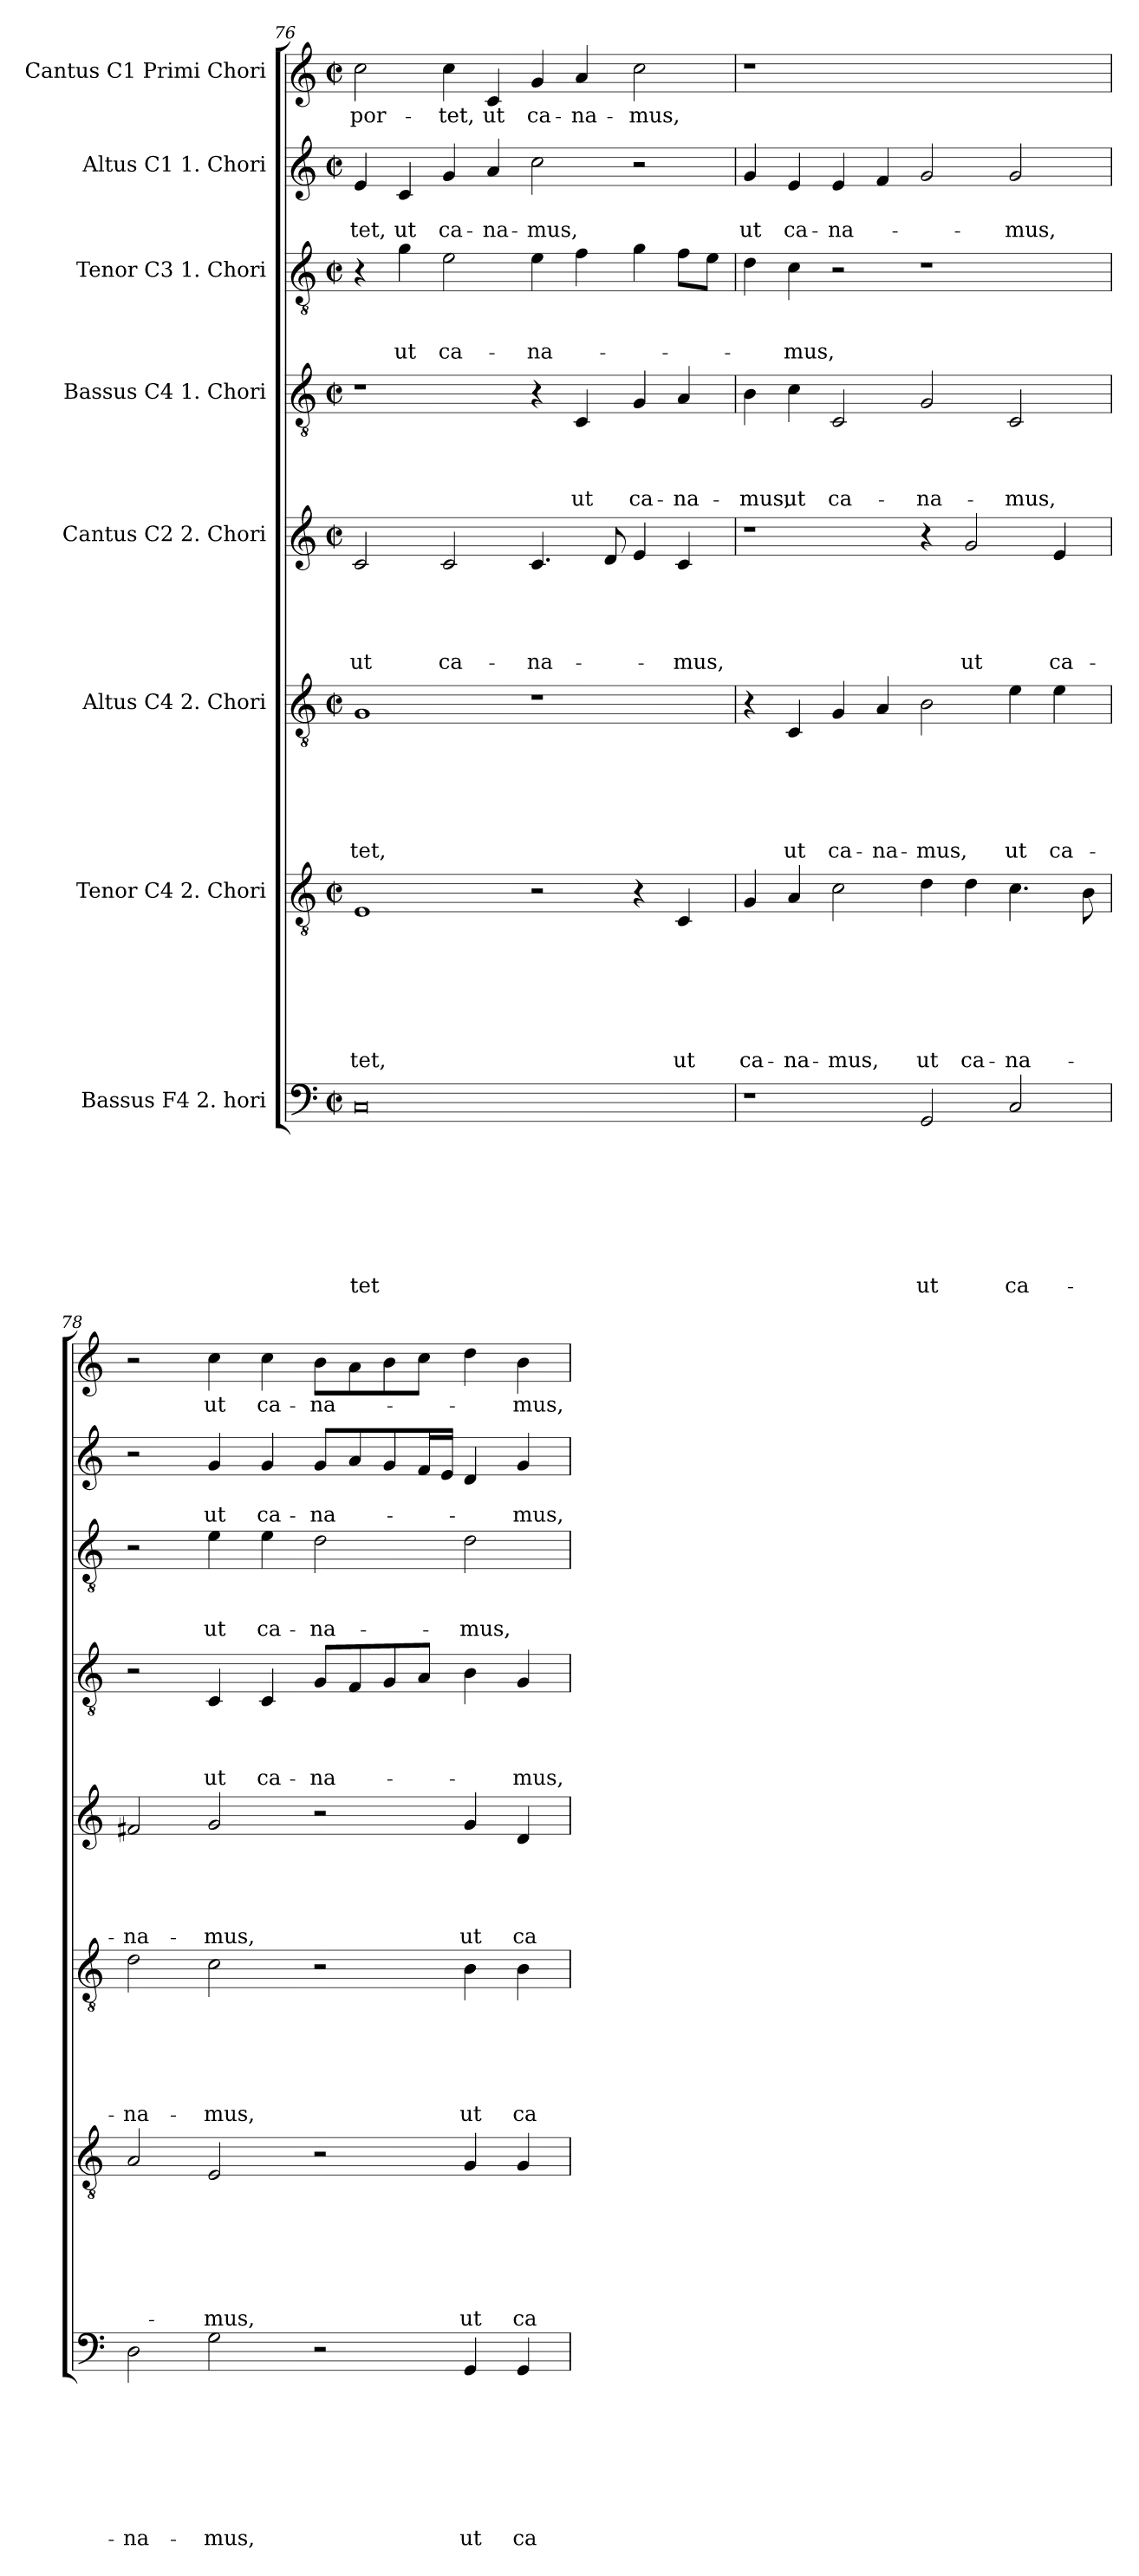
**kern	**text	**text	**text	**text	**text	**text	**text	**text	**kern	**text	**text	**text	**text	**text	**text	**text	**kern	**text	**text	**text	**text	**text	**text	**kern	**text	**text	**text	**text	**text	**kern	**text	**text	**text	**text	**kern	**text	**text	**text	**kern	**text	**text	**kern	**text
*part8	*part8	*part8	*part8	*part8	*part8	*part8	*part8	*part8	*part7	*part7	*part7	*part7	*part7	*part7	*part7	*part7	*part6	*part6	*part6	*part6	*part6	*part6	*part6	*part5	*part5	*part5	*part5	*part5	*part5	*part4	*part4	*part4	*part4	*part4	*part3	*part3	*part3	*part3	*part2	*part2	*part2	*part1	*part1
*staff8	*staff8	*staff8	*staff8	*staff8	*staff8	*staff8	*staff8	*staff8	*staff7	*staff7	*staff7	*staff7	*staff7	*staff7	*staff7	*staff7	*staff6	*staff6	*staff6	*staff6	*staff6	*staff6	*staff6	*staff5	*staff5	*staff5	*staff5	*staff5	*staff5	*staff4	*staff4	*staff4	*staff4	*staff4	*staff3	*staff3	*staff3	*staff3	*staff2	*staff2	*staff2	*staff1	*staff1
*I"Bassus F4 2. hori	*	*	*	*	*	*	*	*	*I"Tenor C4 2. Chori	*	*	*	*	*	*	*	*I"Altus C4 2. Chori	*	*	*	*	*	*	*I"Cantus C2 2. Chori	*	*	*	*	*	*I"Bassus C4 1. Chori	*	*	*	*	*I"Tenor C3 1. Chori	*	*	*	*I"Altus C1 1. Chori	*	*	*I"Cantus C1 Primi Chori	*
!!LO:LB:g=z
*clefF4	*	*	*	*	*	*	*	*	*clefGv2	*	*	*	*	*	*	*	*clefGv2	*	*	*	*	*	*	*clefG2	*	*	*	*	*	*clefGv2	*	*	*	*	*clefGv2	*	*	*	*clefG2	*	*	*clefG2	*
*k[]	*	*	*	*	*	*	*	*	*k[]	*	*	*	*	*	*	*	*k[]	*	*	*	*	*	*	*k[]	*	*	*	*	*	*k[]	*	*	*	*	*k[]	*	*	*	*k[]	*	*	*k[]	*
*C:	*	*	*	*	*	*	*	*	*C:	*	*	*	*	*	*	*	*C:	*	*	*	*	*	*	*C:	*	*	*	*	*	*C:	*	*	*	*	*C:	*	*	*	*C:	*	*	*C:	*
*M2/2	*	*	*	*	*	*	*	*	*M2/2	*	*	*	*	*	*	*	*M2/2	*	*	*	*	*	*	*M2/2	*	*	*	*	*	*M2/2	*	*	*	*	*M2/2	*	*	*	*M2/2	*	*	*M2/2	*
*met(c|)	*	*	*	*	*	*	*	*	*met(c|)	*	*	*	*	*	*	*	*met(c|)	*	*	*	*	*	*	*met(c|)	*	*	*	*	*	*met(c|)	*	*	*	*	*met(c|)	*	*	*	*met(c|)	*	*	*met(c|)	*
=76	=76	=76	=76	=76	=76	=76	=76	=76	=76	=76	=76	=76	=76	=76	=76	=76	=76	=76	=76	=76	=76	=76	=76	=76	=76	=76	=76	=76	=76	=76	=76	=76	=76	=76	=76	=76	=76	=76	=76	=76	=76	=76	=76
0C	.	.	.	.	.	.	.	-tet	1E	.	.	.	.	.	.	-tet,	1G	.	.	.	.	.	-tet,	2c/	.	.	.	.	ut	1r	.	.	.	.	4r	.	.	.	4e/	.	-tet,	2cc\	-por-
.	.	.	.	.	.	.	.	.	.	.	.	.	.	.	.	.	.	.	.	.	.	.	.	.	.	.	.	.	.	.	.	.	.	.	4g\	.	.	ut	4c/	.	ut	.	.
.	.	.	.	.	.	.	.	.	.	.	.	.	.	.	.	.	.	.	.	.	.	.	.	2c/	.	.	.	.	ca-	.	.	.	.	.	2e\	.	.	ca-	4g/	.	ca-	4cc\	-tet,
.	.	.	.	.	.	.	.	.	.	.	.	.	.	.	.	.	.	.	.	.	.	.	.	.	.	.	.	.	.	.	.	.	.	.	.	.	.	.	4a/	.	-na-	4c/	ut
.	.	.	.	.	.	.	.	.	2r	.	.	.	.	.	.	.	1r	.	.	.	.	.	.	4.c/	.	.	.	.	-na-	4r	.	.	.	.	4e\	.	.	-na-	2cc\	.	-mus,	4g/	ca-
.	.	.	.	.	.	.	.	.	.	.	.	.	.	.	.	.	.	.	.	.	.	.	.	.	.	.	.	.	.	4C/	.	.	.	ut	4f\	.	.	.	.	.	.	4a/	-na-
.	.	.	.	.	.	.	.	.	.	.	.	.	.	.	.	.	.	.	.	.	.	.	.	8d/	.	.	.	.	.	.	.	.	.	.	.	.	.	.	.	.	.	.	.
.	.	.	.	.	.	.	.	.	4r	.	.	.	.	.	.	.	.	.	.	.	.	.	.	4e/	.	.	.	.	.	4G/	.	.	.	ca-	4g\	.	.	.	2r	.	.	2cc\	-mus,
.	.	.	.	.	.	.	.	.	4C/	.	.	.	.	.	.	ut	.	.	.	.	.	.	.	4c/	.	.	.	.	-mus,	4A/	.	.	.	-na-	8f\L	.	.	.	.	.	.	.	.
.	.	.	.	.	.	.	.	.	.	.	.	.	.	.	.	.	.	.	.	.	.	.	.	.	.	.	.	.	.	.	.	.	.	.	8e\J	.	.	.	.	.	.	.	.
=77	=77	=77	=77	=77	=77	=77	=77	=77	=77	=77	=77	=77	=77	=77	=77	=77	=77	=77	=77	=77	=77	=77	=77	=77	=77	=77	=77	=77	=77	=77	=77	=77	=77	=77	=77	=77	=77	=77	=77	=77	=77	=77	=77
1r	.	.	.	.	.	.	.	.	4G/	.	.	.	.	.	.	ca-	4r	.	.	.	.	.	.	1r	.	.	.	.	.	4B\	.	.	.	-mus,	4d\	.	.	.	4g/	.	ut	1r	.
.	.	.	.	.	.	.	.	.	4A/	.	.	.	.	.	.	-na-	4C/	.	.	.	.	.	ut	.	.	.	.	.	.	4c\	.	.	.	ut	4c\	.	.	-mus,	4e/	.	ca-	.	.
.	.	.	.	.	.	.	.	.	2c\	.	.	.	.	.	.	-mus,	4G/	.	.	.	.	.	ca-	.	.	.	.	.	.	2C/	.	.	.	ca-	2r	.	.	.	4e/	.	-na-	.	.
.	.	.	.	.	.	.	.	.	.	.	.	.	.	.	.	.	4A/	.	.	.	.	.	-na-	.	.	.	.	.	.	.	.	.	.	.	.	.	.	.	4f/	.	.	.	.
2GG/	.	.	.	.	.	.	.	ut	4d\	.	.	.	.	.	.	ut	2B\	.	.	.	.	.	-mus,	4r	.	.	.	.	.	2G/	.	.	.	-na-	1r	.	.	.	2g/	.	.	1ryy	.
.	.	.	.	.	.	.	.	.	4d\	.	.	.	.	.	.	ca-	.	.	.	.	.	.	.	2g/	.	.	.	.	ut	.	.	.	.	.	.	.	.	.	.	.	.	.	.
2C/	.	.	.	.	.	.	.	ca-	4.c\	.	.	.	.	.	.	-na-	4e\	.	.	.	.	.	ut	.	.	.	.	.	.	2C/	.	.	.	-mus,	.	.	.	.	2g/	.	-mus,	.	.
.	.	.	.	.	.	.	.	.	.	.	.	.	.	.	.	.	4e\	.	.	.	.	.	ca-	4e/	.	.	.	.	ca-	.	.	.	.	.	.	.	.	.	.	.	.	.	.
.	.	.	.	.	.	.	.	.	8B\	.	.	.	.	.	.	.	.	.	.	.	.	.	.	.	.	.	.	.	.	.	.	.	.	.	.	.	.	.	.	.	.	.	.
=78	=78	=78	=78	=78	=78	=78	=78	=78	=78	=78	=78	=78	=78	=78	=78	=78	=78	=78	=78	=78	=78	=78	=78	=78	=78	=78	=78	=78	=78	=78	=78	=78	=78	=78	=78	=78	=78	=78	=78	=78	=78	=78	=78
2D\	.	.	.	.	.	.	.	-na-	2A/	.	.	.	.	.	.	.	2d\	.	.	.	.	.	-na-	2f#X/	.	.	.	.	-na-	2r	.	.	.	.	2r	.	.	.	2r	.	.	2r	.
2G\	.	.	.	.	.	.	.	-mus,	2E/	.	.	.	.	.	.	-mus,	2c\	.	.	.	.	.	-mus,	2g/	.	.	.	.	-mus,	4C/	.	.	.	ut	4e\	.	.	ut	4g/	.	ut	4cc\	ut
.	.	.	.	.	.	.	.	.	.	.	.	.	.	.	.	.	.	.	.	.	.	.	.	.	.	.	.	.	.	4C/	.	.	.	ca-	4e\	.	.	ca-	4g/	.	ca-	4cc\	ca-
2r	.	.	.	.	.	.	.	.	2r	.	.	.	.	.	.	.	2r	.	.	.	.	.	.	2r	.	.	.	.	.	8G/L	.	.	.	-na-	2d\	.	.	-na-	8g/L	.	-na-	8b\L	-na-
.	.	.	.	.	.	.	.	.	.	.	.	.	.	.	.	.	.	.	.	.	.	.	.	.	.	.	.	.	.	8F/	.	.	.	.	.	.	.	.	8a/	.	.	8a\	.
.	.	.	.	.	.	.	.	.	.	.	.	.	.	.	.	.	.	.	.	.	.	.	.	.	.	.	.	.	.	8G/	.	.	.	.	.	.	.	.	8g/	.	.	8b\	.
.	.	.	.	.	.	.	.	.	.	.	.	.	.	.	.	.	.	.	.	.	.	.	.	.	.	.	.	.	.	8A/J	.	.	.	.	.	.	.	.	16f/L	.	.	8cc\J	.
.	.	.	.	.	.	.	.	.	.	.	.	.	.	.	.	.	.	.	.	.	.	.	.	.	.	.	.	.	.	.	.	.	.	.	.	.	.	.	16e/JJ	.	.	.	.
4GG/	.	.	.	.	.	.	.	ut	4G/	.	.	.	.	.	.	ut	4B\	.	.	.	.	.	ut	4g/	.	.	.	.	ut	4B\	.	.	.	.	2d\	.	.	-mus,	4d/	.	.	4dd\	.
4GG/	.	.	.	.	.	.	.	ca-	4G/	.	.	.	.	.	.	ca-	4B\	.	.	.	.	.	ca-	4d/	.	.	.	.	ca-	4G/	.	.	.	-mus,	.	.	.	.	4g/	.	-mus,	4b\	-mus,
=	=	=	=	=	=	=	=	=	=	=	=	=	=	=	=	=	=	=	=	=	=	=	=	=	=	=	=	=	=	=	=	=	=	=	=	=	=	=	=	=	=	=	=
*-	*-	*-	*-	*-	*-	*-	*-	*-	*-	*-	*-	*-	*-	*-	*-	*-	*-	*-	*-	*-	*-	*-	*-	*-	*-	*-	*-	*-	*-	*-	*-	*-	*-	*-	*-	*-	*-	*-	*-	*-	*-	*-	*-
